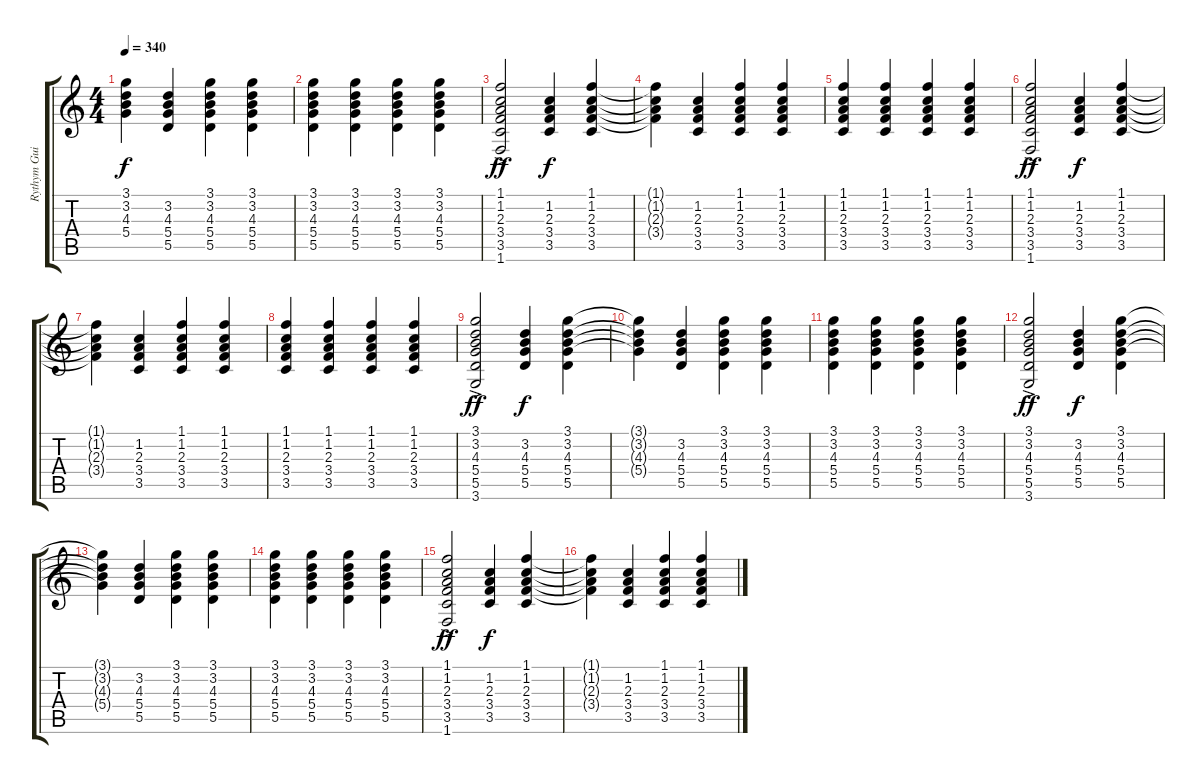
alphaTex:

\track ("Rythym Guitar" "Rythym Gui") {instrument acousticguitarsteel}
\staff {score tabs}
\tuning (E4 B3 G3 D3 A2 E2) {hide}
\ts (4 4)
\tempo 340
\clef g2
\ks c
(3.1{t} 3.2{t} 4.3{t} 5.4{t}).4{dy f} (3.2 4.3 5.4 5.5).4 (3.1 3.2 4.3 5.4 5.5).4 (3.1 3.2 4.3 5.4 5.5).4 |
(3.1 3.2 4.3 5.4 5.5).4 (3.1 3.2 4.3 5.4 5.5).4 (3.1 3.2 4.3 5.4 5.5).4 (3.1 3.2 4.3 5.4 5.5).4 |
(1.1{ac} 1.2 2.3 3.4 3.5 1.6).2{dy ff} (1.2 2.3 3.4 3.5).4{dy f} (1.1 1.2 2.3 3.4 3.5).4 |
(1.1{t} 1.2{t} 2.3{t} 3.4{t}).4 (1.2 2.3 3.4 3.5).4 (1.1 1.2 2.3 3.4 3.5).4 (1.1 1.2 2.3 3.4 3.5).4 |
(1.1 1.2 2.3 3.4 3.5).4 (1.1 1.2 2.3 3.4 3.5).4 (1.1 1.2 2.3 3.4 3.5).4 (1.1 1.2 2.3 3.4 3.5).4 |
(1.1{ac} 1.2 2.3 3.4 3.5 1.6).2{dy ff} (1.2 2.3 3.4 3.5).4{dy f} (1.1 1.2 2.3 3.4 3.5).4 |
(1.1{t} 1.2{t} 2.3{t} 3.4{t}).4 (1.2 2.3 3.4 3.5).4 (1.1 1.2 2.3 3.4 3.5).4 (1.1 1.2 2.3 3.4 3.5).4 |
(1.1 1.2 2.3 3.4 3.5).4 (1.1 1.2 2.3 3.4 3.5).4 (1.1 1.2 2.3 3.4 3.5).4 (1.1 1.2 2.3 3.4 3.5).4 |
(3.1{ac} 3.2{ac} 4.3{ac} 5.4{ac} 5.5 3.6).2{dy ff} (3.2 4.3 5.4 5.5).4{dy f} (3.1 3.2 4.3 5.4 5.5).4 |
(3.1{t} 3.2{t} 4.3{t} 5.4{t}).4 (3.2 4.3 5.4 5.5).4 (3.1 3.2 4.3 5.4 5.5).4 (3.1 3.2 4.3 5.4 5.5).4 |
(3.1 3.2 4.3 5.4 5.5).4 (3.1 3.2 4.3 5.4 5.5).4 (3.1 3.2 4.3 5.4 5.5).4 (3.1 3.2 4.3 5.4 5.5).4 |
(3.1{ac} 3.2{ac} 4.3{ac} 5.4{ac} 5.5 3.6).2{dy ff} (3.2 4.3 5.4 5.5).4{dy f} (3.1 3.2 4.3 5.4 5.5).4 |
(3.1{t} 3.2{t} 4.3{t} 5.4{t}).4 (3.2 4.3 5.4 5.5).4 (3.1 3.2 4.3 5.4 5.5).4 (3.1 3.2 4.3 5.4 5.5).4 |
(3.1 3.2 4.3 5.4 5.5).4 (3.1 3.2 4.3 5.4 5.5).4 (3.1 3.2 4.3 5.4 5.5).4 (3.1 3.2 4.3 5.4 5.5).4 |
(1.1{ac} 1.2 2.3 3.4 3.5 1.6).2{dy ff} (1.2 2.3 3.4 3.5).4{dy f} (1.1 1.2 2.3 3.4 3.5).4 |
(1.1{t} 1.2{t} 2.3{t} 3.4{t}).4 (1.2 2.3 3.4 3.5).4 (1.1 1.2 2.3 3.4 3.5).4 (1.1 1.2 2.3 3.4 3.5).4
